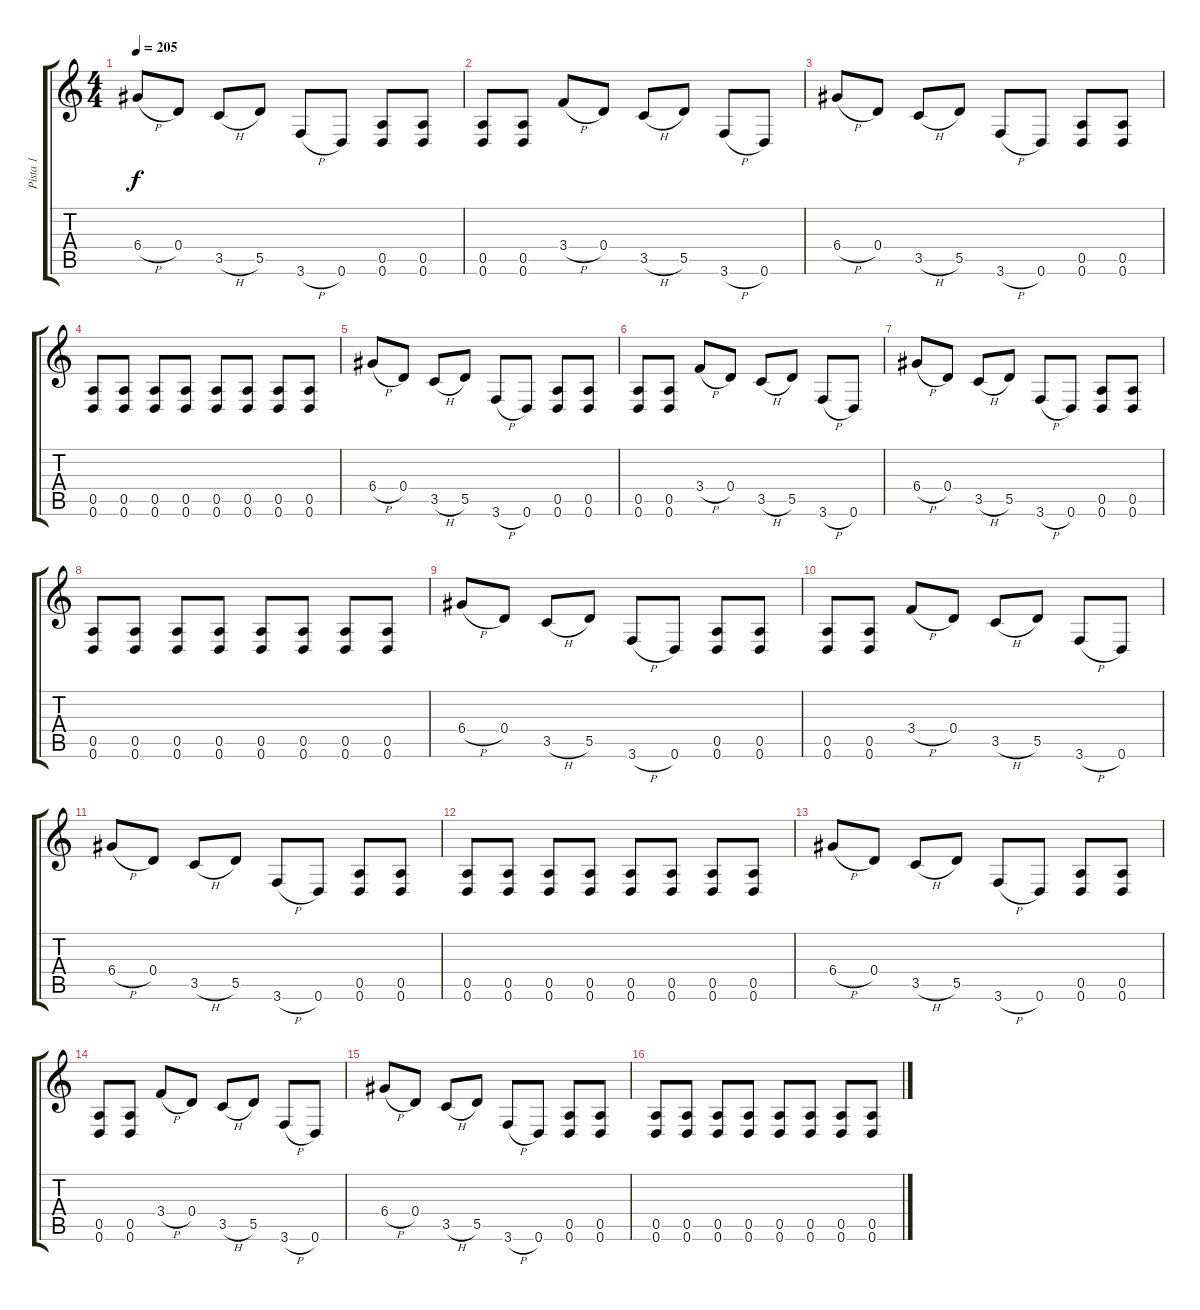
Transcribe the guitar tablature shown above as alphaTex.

\track ("Pista 1" "Pista 1") {instrument overdrivenguitar}
\staff {score tabs}
\tuning (E4 B3 G3 D3 A2 D2) {hide}
\ts (4 4)
\tempo 205
\clef g2
\ks c
6.4{h}.8{dy f} 0.4.8 3.5{h}.8 5.5.8 3.6{h}.8 0.6.8 (0.5 0.6).8 (0.5 0.6).8 |
(0.5 0.6).8 (0.5 0.6).8 3.4{h}.8 0.4.8 3.5{h}.8 5.5.8 3.6{h}.8 0.6.8 |
6.4{h}.8 0.4.8 3.5{h}.8 5.5.8 3.6{h}.8 0.6.8 (0.5 0.6).8 (0.5 0.6).8 |
(0.5 0.6).8 (0.5 0.6).8 (0.5 0.6).8 (0.5 0.6).8 (0.5 0.6).8 (0.5 0.6).8 (0.5 0.6).8 (0.5 0.6).8 |
6.4{h}.8 0.4.8 3.5{h}.8 5.5.8 3.6{h}.8 0.6.8 (0.5 0.6).8 (0.5 0.6).8 |
(0.5 0.6).8 (0.5 0.6).8 3.4{h}.8 0.4.8 3.5{h}.8 5.5.8 3.6{h}.8 0.6.8 |
6.4{h}.8 0.4.8 3.5{h}.8 5.5.8 3.6{h}.8 0.6.8 (0.5 0.6).8 (0.5 0.6).8 |
(0.5 0.6).8 (0.5 0.6).8 (0.5 0.6).8 (0.5 0.6).8 (0.5 0.6).8 (0.5 0.6).8 (0.5 0.6).8 (0.5 0.6).8 |
6.4{h}.8 0.4.8 3.5{h}.8 5.5.8 3.6{h}.8 0.6.8 (0.5 0.6).8 (0.5 0.6).8 |
(0.5 0.6).8 (0.5 0.6).8 3.4{h}.8 0.4.8 3.5{h}.8 5.5.8 3.6{h}.8 0.6.8 |
6.4{h}.8 0.4.8 3.5{h}.8 5.5.8 3.6{h}.8 0.6.8 (0.5 0.6).8 (0.5 0.6).8 |
(0.5 0.6).8 (0.5 0.6).8 (0.5 0.6).8 (0.5 0.6).8 (0.5 0.6).8 (0.5 0.6).8 (0.5 0.6).8 (0.5 0.6).8 |
6.4{h}.8 0.4.8 3.5{h}.8 5.5.8 3.6{h}.8 0.6.8 (0.5 0.6).8 (0.5 0.6).8 |
(0.5 0.6).8 (0.5 0.6).8 3.4{h}.8 0.4.8 3.5{h}.8 5.5.8 3.6{h}.8 0.6.8 |
6.4{h}.8 0.4.8 3.5{h}.8 5.5.8 3.6{h}.8 0.6.8 (0.5 0.6).8 (0.5 0.6).8 |
(0.5 0.6).8 (0.5 0.6).8 (0.5 0.6).8 (0.5 0.6).8 (0.5 0.6).8 (0.5 0.6).8 (0.5 0.6).8 (0.5 0.6).8
